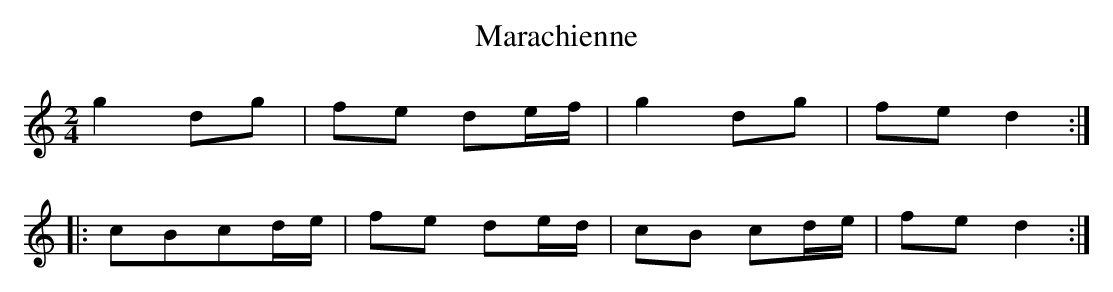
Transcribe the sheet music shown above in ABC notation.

X:1
T:Marachienne
M:2/4
L:1/8
K:C
g2dg | fe de/f/ | g2dg | fed2 :|
|: cBcd/e/ | fe de/d/ | cB cd/e/ | fed2 :|
